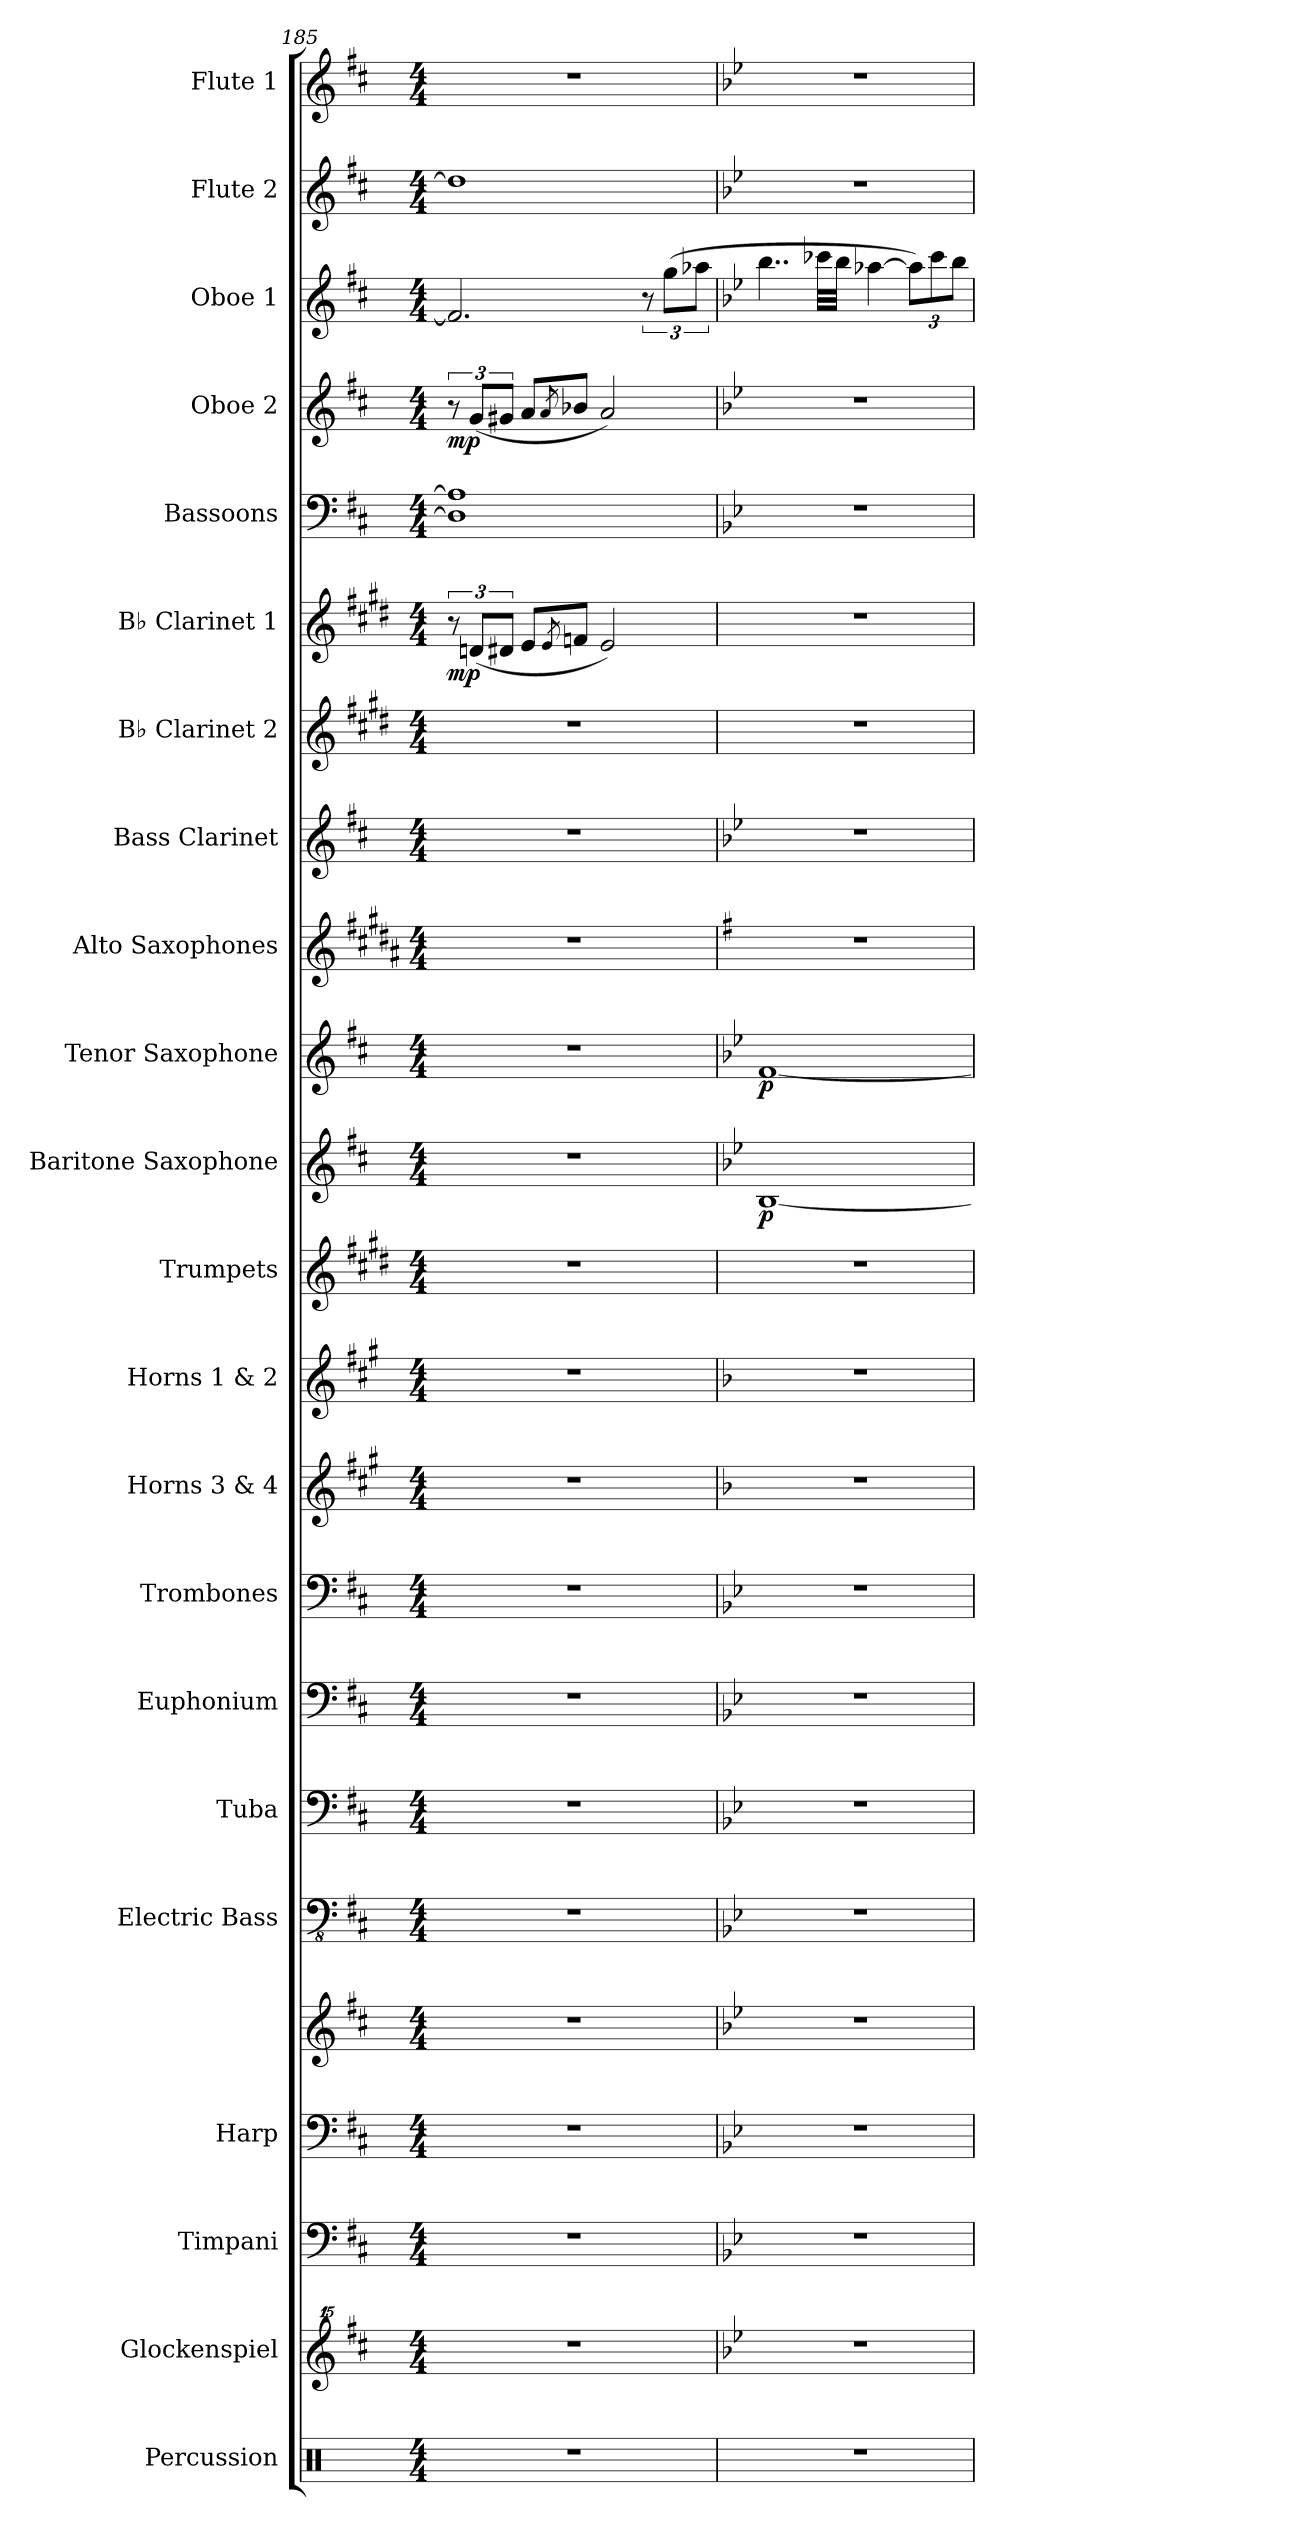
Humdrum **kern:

**kern	**kern	**kern	**kern	**kern	**kern	**kern	**kern	**kern	**kern	**kern	**kern	**kern	**dynam	**kern	**dynam	**kern	**kern	**kern	**kern	**dynam	**kern	**kern	**dynam	**kern	**kern	**kern
*part22	*part21	*part20	*part19	*part19	*part18	*part17	*part16	*part15	*part14	*part13	*part12	*part11	*part11	*part10	*part10	*part9	*part8	*part7	*part6	*part6	*part5	*part4	*part4	*part3	*part2	*part1
*staff23	*staff22	*staff21	*staff20	*staff19	*staff18	*staff17	*staff16	*staff15	*staff14	*staff13	*staff12	*staff11	*staff11	*staff10	*staff10	*staff9	*staff8	*staff7	*staff6	*staff6	*staff5	*staff4	*staff4	*staff3	*staff2	*staff1
*I"Percussion	*I"Glockenspiel	*I"Timpani	*I"Harp	*	*I"Electric Bass	*I"Tuba	*I"Euphonium	*I"Trombones	*I"Horns 3 &amp; 4	*I"Horns 1 &amp; 2	*I"Trumpets	*I"Baritone Saxophone	*	*I"Tenor Saxophone	*	*I"Alto Saxophones	*I"Bass Clarinet	*I"B♭ Clarinet 2	*I"B♭ Clarinet 1	*	*I"Bassoons	*I"Oboe 2	*	*I"Oboe 1	*I"Flute 2	*I"Flute 1
*I'Perc.	*I'Glk.	*I'Timp.	*I'Hrp.	*	*I'El. B.	*I'Tba.	*I'Euph.	*I'Tbns.	*I'Hns. 3/4	*I'Hns. 1/2	*I'Tpts.	*I'Bar. Sax.	*	*I'T. Sax.	*	*I'A. Saxes.	*I'B. Cl.	*I'B♭ Cl. 2	*I'B♭ Cl. 1	*	*I'Bsns.	*I'Ob. 2	*	*I'Ob. 1	*I'Fl. 2	*I'Fl. 1
*clefX	*clefG^^2	*clefF4	*clefF4	*clefG2	*clefFv4	*clefF4	*clefF4	*clefF4	*clefG2	*clefG2	*clefG2	*clefG2	*	*clefG2	*	*clefG2	*clefG2	*clefG2	*clefG2	*	*clefF4	*clefG2	*	*clefG2	*clefG2	*clefG2
*	*	*	*	*	*	*	*	*	*ITrd4c7	*ITrd4c7	*ITrd1c2	*ITrd12c21	*	*ITrd8c14	*	*ITrd5c9	*ITrd8c14	*ITrd1c2	*ITrd1c2	*	*	*	*	*	*	*
*k[]	*k[f#c#]	*k[f#c#]	*k[f#c#]	*k[f#c#]	*k[f#c#]	*k[f#c#]	*k[f#c#]	*k[f#c#]	*k[f#c#]	*k[f#c#]	*k[f#c#]	*k[f#c#]	*	*k[f#c#]	*	*k[f#c#]	*k[f#c#]	*k[f#c#]	*k[f#c#]	*	*k[f#c#]	*k[f#c#]	*	*k[f#c#]	*k[f#c#]	*k[f#c#]
*M4/4	*M4/4	*M4/4	*M4/4	*M4/4	*M4/4	*M4/4	*M4/4	*M4/4	*M4/4	*M4/4	*M4/4	*M4/4	*	*M4/4	*	*M4/4	*M4/4	*M4/4	*M4/4	*	*M4/4	*M4/4	*	*M4/4	*M4/4	*M4/4
=185	=185	=185	=185	=185	=185	=185	=185	=185	=185	=185	=185	=185	=185	=185	=185	=185	=185	=185	=185	=185	=185	=185	=185	=185	=185	=185
!	!	!	!	!	!	!	!	!	!	!	!	!	!	!	!	!	!	!	!	!LO:DY:b	!	!	!LO:DY:b	!	!	!
1r	1r	1r	1r	1r	1r	1r	1r	1r	1r	1r	1r	1r	.	1r	.	1r	1r	1r	12r	mp	1D] 1A]	12r	mp	2.f#/]	1dd]	1r
.	.	.	.	.	.	.	.	.	.	.	.	.	.	.	.	.	.	.	(12cn/L	.	.	(12g/L	.	.	.	.
.	.	.	.	.	.	.	.	.	.	.	.	.	.	.	.	.	.	.	12c#X/J	.	.	12g#X/J	.	.	.	.
.	.	.	.	.	.	.	.	.	.	.	.	.	.	.	.	.	.	.	8d/L	.	.	8a/L	.	.	.	.
.	.	.	.	.	.	.	.	.	.	.	.	.	.	.	.	.	.	.	8qd/	.	.	8qa/	.	.	.	.
.	.	.	.	.	.	.	.	.	.	.	.	.	.	.	.	.	.	.	8e-X/J	.	.	8b-X/J	.	.	.	.
.	.	.	.	.	.	.	.	.	.	.	.	.	.	.	.	.	.	.	2d/)	.	.	2a/)	.	.	.	.
.	.	.	.	.	.	.	.	.	.	.	.	.	.	.	.	.	.	.	.	.	.	.	.	12r	.	.
.	.	.	.	.	.	.	.	.	.	.	.	.	.	.	.	.	.	.	.	.	.	.	.	(12gg\L	.	.
.	.	.	.	.	.	.	.	.	.	.	.	.	.	.	.	.	.	.	.	.	.	.	.	12aa-X\J	.	.
=186	=186	=186	=186	=186	=186	=186	=186	=186	=186	=186	=186	=186	=186	=186	=186	=186	=186	=186	=186	=186	=186	=186	=186	=186	=186	=186
*	*k[b-e-]	*k[b-e-]	*k[b-e-]	*k[b-e-]	*k[b-e-]	*k[b-e-]	*k[b-e-]	*k[b-e-]	*k[b-e-]	*k[b-e-]	*k[b-e-]	*k[b-e-]	*	*k[b-e-]	*	*k[b-e-]	*k[b-e-]	*k[b-e-]	*k[b-e-]	*	*k[b-e-]	*k[b-e-]	*	*k[b-e-]	*k[b-e-]	*k[b-e-]
!	!	!	!	!	!	!	!	!	!	!	!	!	!LO:DY:b	!	!LO:DY:b	!	!	!	!	!	!	!	!	!	!	!
1r	1r	1r	1r	1r	1r	1r	1r	1r	1r	1r	1r	[1BB-	p	[1F	p	1r	1r	1r	1r	.	1r	1r	.	4..bb-\	1r	1r
.	.	.	.	.	.	.	.	.	.	.	.	.	.	.	.	.	.	.	.	.	.	.	.	32ccc-X\LLL	.	.
.	.	.	.	.	.	.	.	.	.	.	.	.	.	.	.	.	.	.	.	.	.	.	.	32bb-\JJJ	.	.
.	.	.	.	.	.	.	.	.	.	.	.	.	.	.	.	.	.	.	.	.	.	.	.	[4aa-X\	.	.
*	*	*	*	*	*	*	*	*	*	*	*	*	*	*	*	*	*	*	*	*	*	*	*	*Xbrackettup	*	*
.	.	.	.	.	.	.	.	.	.	.	.	.	.	.	.	.	.	.	.	.	.	.	.	12aa-\L])	.	.
.	.	.	.	.	.	.	.	.	.	.	.	.	.	.	.	.	.	.	.	.	.	.	.	12ccc-\	.	.
.	.	.	.	.	.	.	.	.	.	.	.	.	.	.	.	.	.	.	.	.	.	.	.	12bb-\J	.	.
=	=	=	=	=	=	=	=	=	=	=	=	=	=	=	=	=	=	=	=	=	=	=	=	=	=	=
*-	*-	*-	*-	*-	*-	*-	*-	*-	*-	*-	*-	*-	*-	*-	*-	*-	*-	*-	*-	*-	*-	*-	*-	*-	*-	*-
